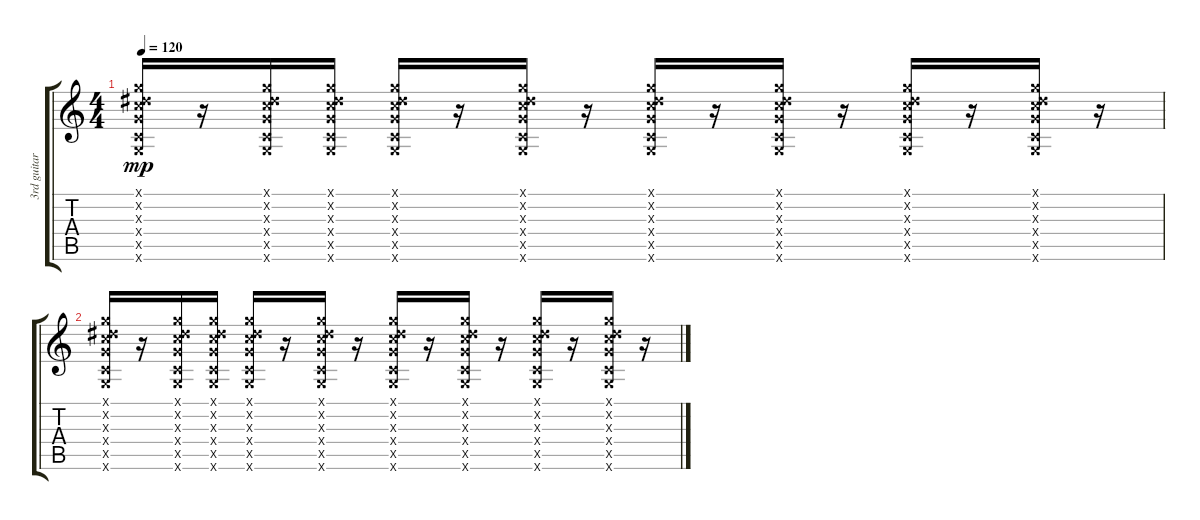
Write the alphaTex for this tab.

\track ("3rd guitar" "3rd guitar") {instrument acousticguitarsteel}
\staff {score tabs}
\tuning (E4 B3 G3 D3 A2 E2) {hide}
\ts (4 4)
\tempo 120
\clef g2
\ks c
(3.1{x} 4.2{x} 5.3{x} 5.4{x} 3.5{x} 3.6{x}).16{dy mp} r.16 (3.1{x} 4.2{x} 5.3{x} 5.4{x} 3.5{x} 3.6{x}).16 (3.1{x} 4.2{x} 5.3{x} 5.4{x} 3.5{x} 3.6{x}).16 (3.1{x} 4.2{x} 5.3{x} 5.4{x} 3.5{x} 3.6{x}).16 r.16 (3.1{x} 4.2{x} 5.3{x} 5.4{x} 3.5{x} 3.6{x}).16 r.16 (3.1{x} 4.2{x} 5.3{x} 5.4{x} 3.5{x} 3.6{x}).16 r.16 (3.1{x} 4.2{x} 5.3{x} 5.4{x} 3.5{x} 3.6{x}).16 r.16 (3.1{x} 4.2{x} 5.3{x} 5.4{x} 3.5{x} 3.6{x}).16 r.16 (3.1{x} 4.2{x} 5.3{x} 5.4{x} 3.5{x} 3.6{x}).16 r.16 |
(3.1{x} 4.2{x} 5.3{x} 5.4{x} 3.5{x} 3.6{x}).16 r.16 (3.1{x} 4.2{x} 5.3{x} 5.4{x} 3.5{x} 3.6{x}).16 (3.1{x} 4.2{x} 5.3{x} 5.4{x} 3.5{x} 3.6{x}).16 (3.1{x} 4.2{x} 5.3{x} 5.4{x} 3.5{x} 3.6{x}).16 r.16 (3.1{x} 4.2{x} 5.3{x} 5.4{x} 3.5{x} 3.6{x}).16 r.16 (3.1{x} 4.2{x} 5.3{x} 5.4{x} 3.5{x} 3.6{x}).16 r.16 (3.1{x} 4.2{x} 5.3{x} 5.4{x} 3.5{x} 3.6{x}).16 r.16 (3.1{x} 4.2{x} 5.3{x} 5.4{x} 3.5{x} 3.6{x}).16 r.16 (3.1{x} 4.2{x} 5.3{x} 5.4{x} 3.5{x} 3.6{x}).16 r.16
